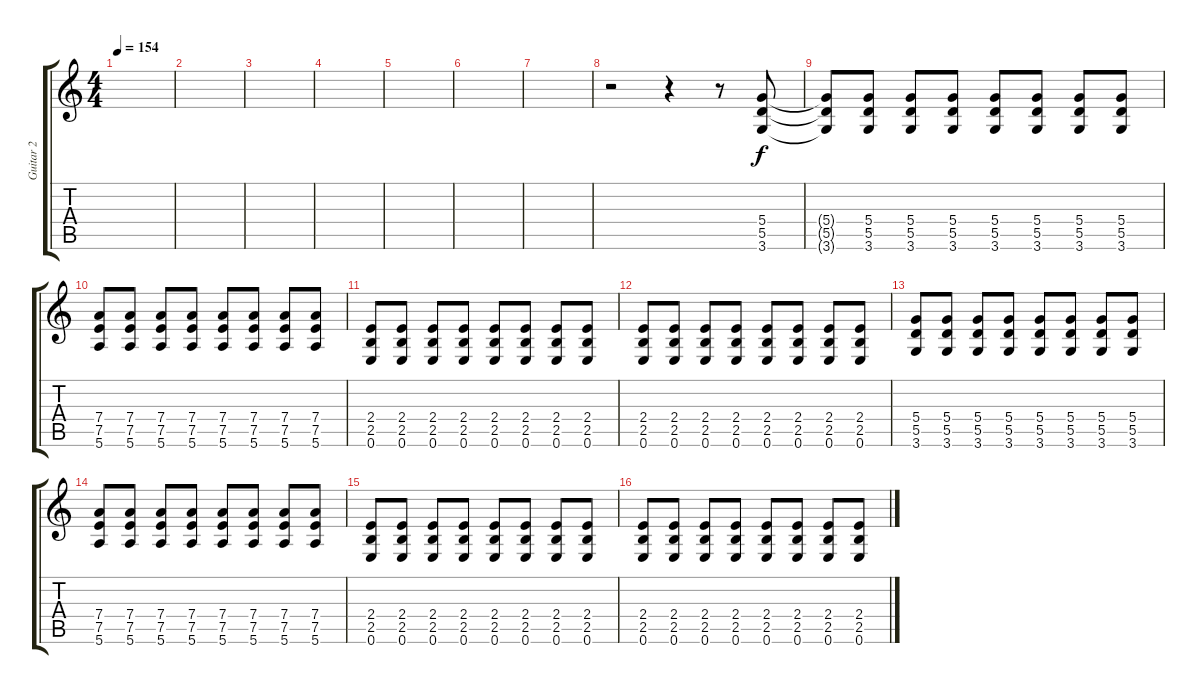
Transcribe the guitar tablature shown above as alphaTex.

\track ("Guitar 2" "Guitar 2") {instrument distortionguitar}
\staff {score tabs}
\tuning (E4 B3 G3 D3 A2 E2) {hide}
\ts (4 4)
\tempo 154
\clef g2
\ks c
|
|
|
|
|
|
|
r.2 r.4 r.8 (5.4 5.5 3.6).8{volume 10} |
(5.4{t} 5.5{t} 3.6{t}).8 (5.4 5.5 3.6).8 (5.4 5.5 3.6).8 (5.4 5.5 3.6).8 (5.4 5.5 3.6).8 (5.4 5.5 3.6).8 (5.4 5.5 3.6).8 (5.4 5.5 3.6).8 |
(7.4 7.5 5.6).8 (7.4 7.5 5.6).8 (7.4 7.5 5.6).8 (7.4 7.5 5.6).8 (7.4 7.5 5.6).8 (7.4 7.5 5.6).8 (7.4 7.5 5.6).8 (7.4 7.5 5.6).8 |
(2.4 2.5 0.6).8 (2.4 2.5 0.6).8 (2.4 2.5 0.6).8 (2.4 2.5 0.6).8 (2.4 2.5 0.6).8 (2.4 2.5 0.6).8 (2.4 2.5 0.6).8 (2.4 2.5 0.6).8 |
(2.4 2.5 0.6).8 (2.4 2.5 0.6).8 (2.4 2.5 0.6).8 (2.4 2.5 0.6).8 (2.4 2.5 0.6).8 (2.4 2.5 0.6).8 (2.4 2.5 0.6).8 (2.4 2.5 0.6).8 |
(5.4 5.5 3.6).8 (5.4 5.5 3.6).8 (5.4 5.5 3.6).8 (5.4 5.5 3.6).8 (5.4 5.5 3.6).8 (5.4 5.5 3.6).8 (5.4 5.5 3.6).8 (5.4 5.5 3.6).8 |
(7.4 7.5 5.6).8 (7.4 7.5 5.6).8 (7.4 7.5 5.6).8 (7.4 7.5 5.6).8 (7.4 7.5 5.6).8 (7.4 7.5 5.6).8 (7.4 7.5 5.6).8 (7.4 7.5 5.6).8 |
(2.4 2.5 0.6).8 (2.4 2.5 0.6).8 (2.4 2.5 0.6).8 (2.4 2.5 0.6).8 (2.4 2.5 0.6).8 (2.4 2.5 0.6).8 (2.4 2.5 0.6).8 (2.4 2.5 0.6).8 |
(2.4 2.5 0.6).8 (2.4 2.5 0.6).8 (2.4 2.5 0.6).8 (2.4 2.5 0.6).8 (2.4 2.5 0.6).8 (2.4 2.5 0.6).8 (2.4 2.5 0.6).8 (2.4 2.5 0.6).8
